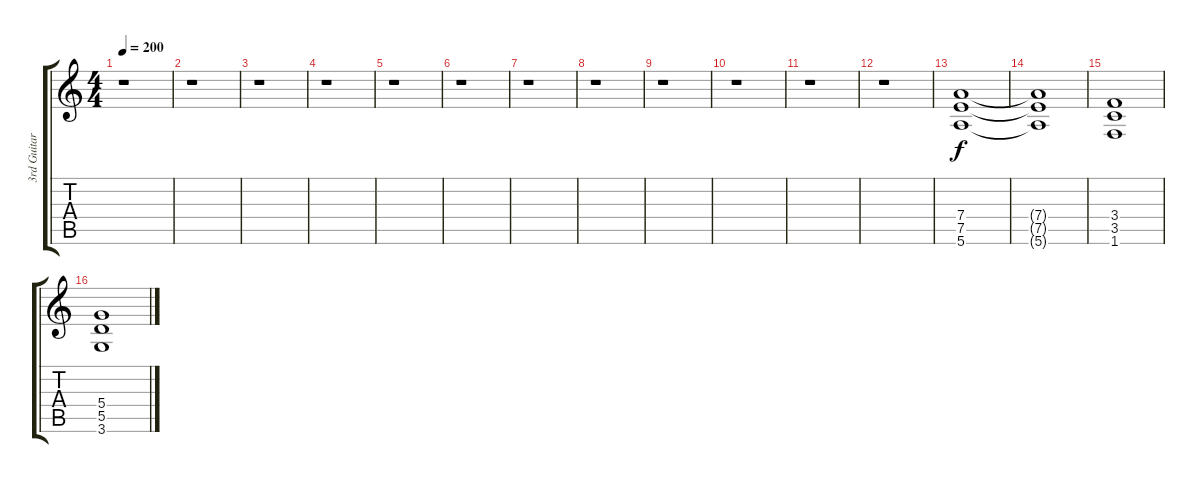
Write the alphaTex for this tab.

\track ("3rd Guitar" "3rd Guitar") {instrument overdrivenguitar}
\staff {score tabs}
\tuning (E4 B3 G3 D3 A2 E2) {hide}
\ts (4 4)
\tempo 200
\clef g2
\ks c
r.1{dy f} |
r.1 |
r.1 |
r.1 |
r.1 |
r.1 |
r.1 |
r.1 |
r.1 |
r.1 |
r.1 |
r.1 |
(7.4 7.5 5.6).1 |
(7.4{t} 7.5{t} 5.6{t}).1 |
(3.4 3.5 1.6).1 |
(5.4 5.5 3.6).1
